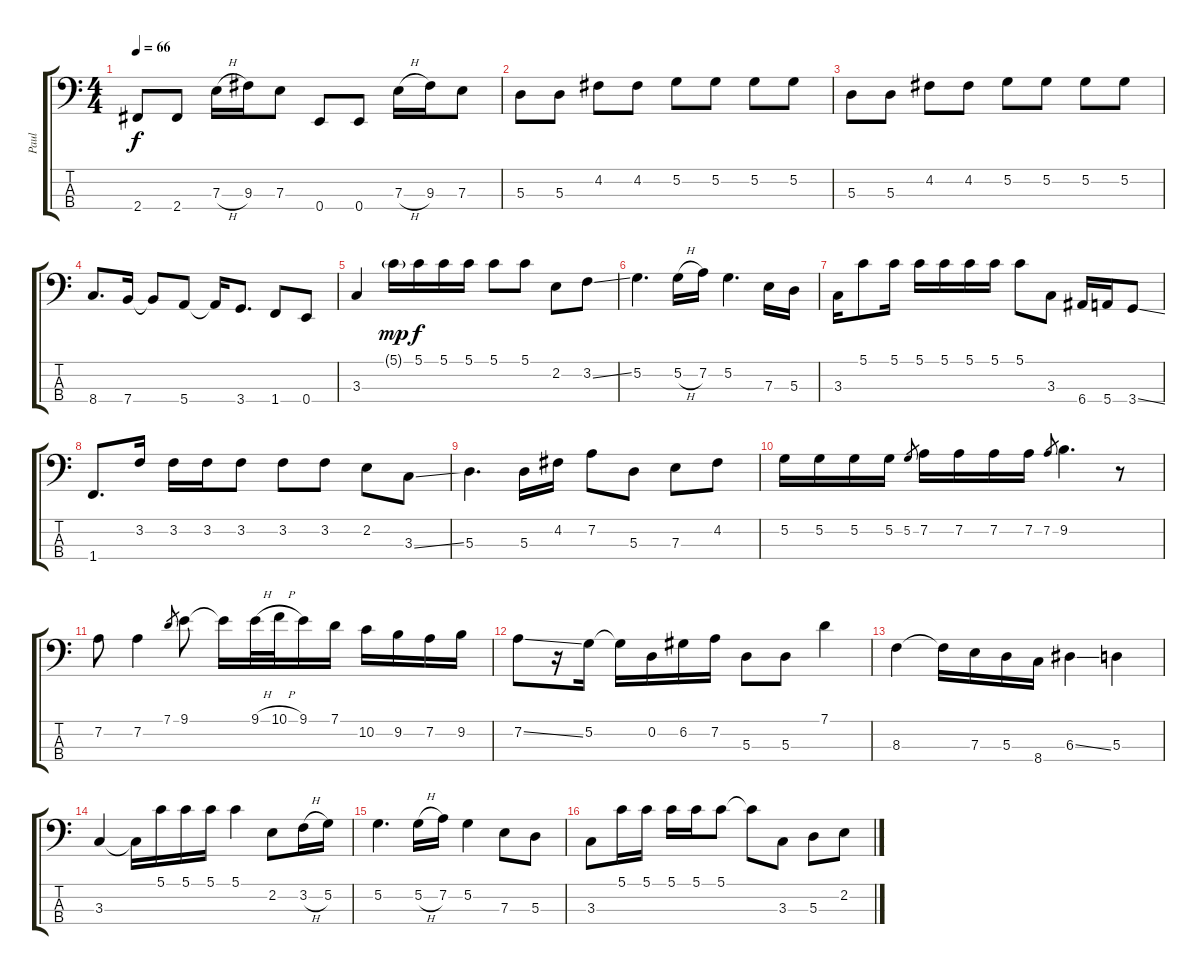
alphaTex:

\track ("Paul" "Paul") {instrument electricbassfinger}
\staff {score tabs}
\tuning (G2 D2 A1 E1) {hide}
\ts (4 4)
\tempo 66
\clef f4
\ks c
2.4.8{dy f} 2.4.8 7.3{h}.16 9.3.16 7.3.8 0.4.8 0.4.8 7.3{h}.16 9.3.16 7.3.8 |
5.3.8 5.3.8 4.2.8 4.2.8 5.2.8 5.2.8 5.2.8 5.2.8 |
5.3.8 5.3.8 4.2.8 4.2.8 5.2.8 5.2.8 5.2.8 5.2.8 |
8.4.8{d} 7.4.16 7.4{t}.8 5.4.8 5.4{t}.16 3.4.8{d} 1.4.8 0.4.8 |
3.3.4 5.1{g}.16{dy mp} 5.1.16{dy f} 5.1.16 5.1.16 5.1.8 5.1.8 2.2.8 3.2{ss}.8 |
5.2.4{d} 5.2{h}.16 7.2.16 5.2.4{d} 7.3.16 5.3.16 |
3.3.16 5.1.8 5.1.16 5.1.16 5.1.16 5.1.16 5.1.16 5.1.8 3.3.8 6.4.16 5.4.16 3.4{ss}.8 |
1.4.8{d} 3.2.16 3.2.16 3.2.16 3.2.8 3.2.8 3.2.8 2.2.8 3.3{ss}.8 |
5.3.4{d} 5.3.16 4.2.16 7.2.8 5.3.8 7.3.8 4.2.8 |
5.2.16 5.2.16 5.2.16 5.2.16 5.2.8{gr} 7.2.16 7.2.16 7.2.16 7.2.16 7.2.8{gr} 9.2.4{d} r.8 |
7.2.8 7.2.4 7.1.8{gr} 9.1.8 9.1{t}.16 9.1{h}.32 10.1{h}.32 9.1.16 7.1.16 10.2.16 9.2.16 7.2.16 9.2.16 |
7.2{ss}.8 r.16 5.2.16 5.2{t}.16 0.2.16 6.2.16 7.2.16 5.3.8 5.3.8 7.1.4 |
8.3.4 8.3{t}.16 7.3.16 5.3.16 8.4.16 6.3{ss}.4 5.3.4 |
3.3.4 3.3{t}.16 5.1.16 5.1.16 5.1.16 5.1.4 2.2.8 3.2{h}.16 5.2.16 |
5.2.4{d} 5.2{h}.16 7.2.16 5.2.4 7.3.8 5.3.8 |
3.3.8 5.1.16 5.1.16 5.1.16 5.1.16 5.1.8 5.1{t}.8 3.3.8 5.3.8 2.2.8
